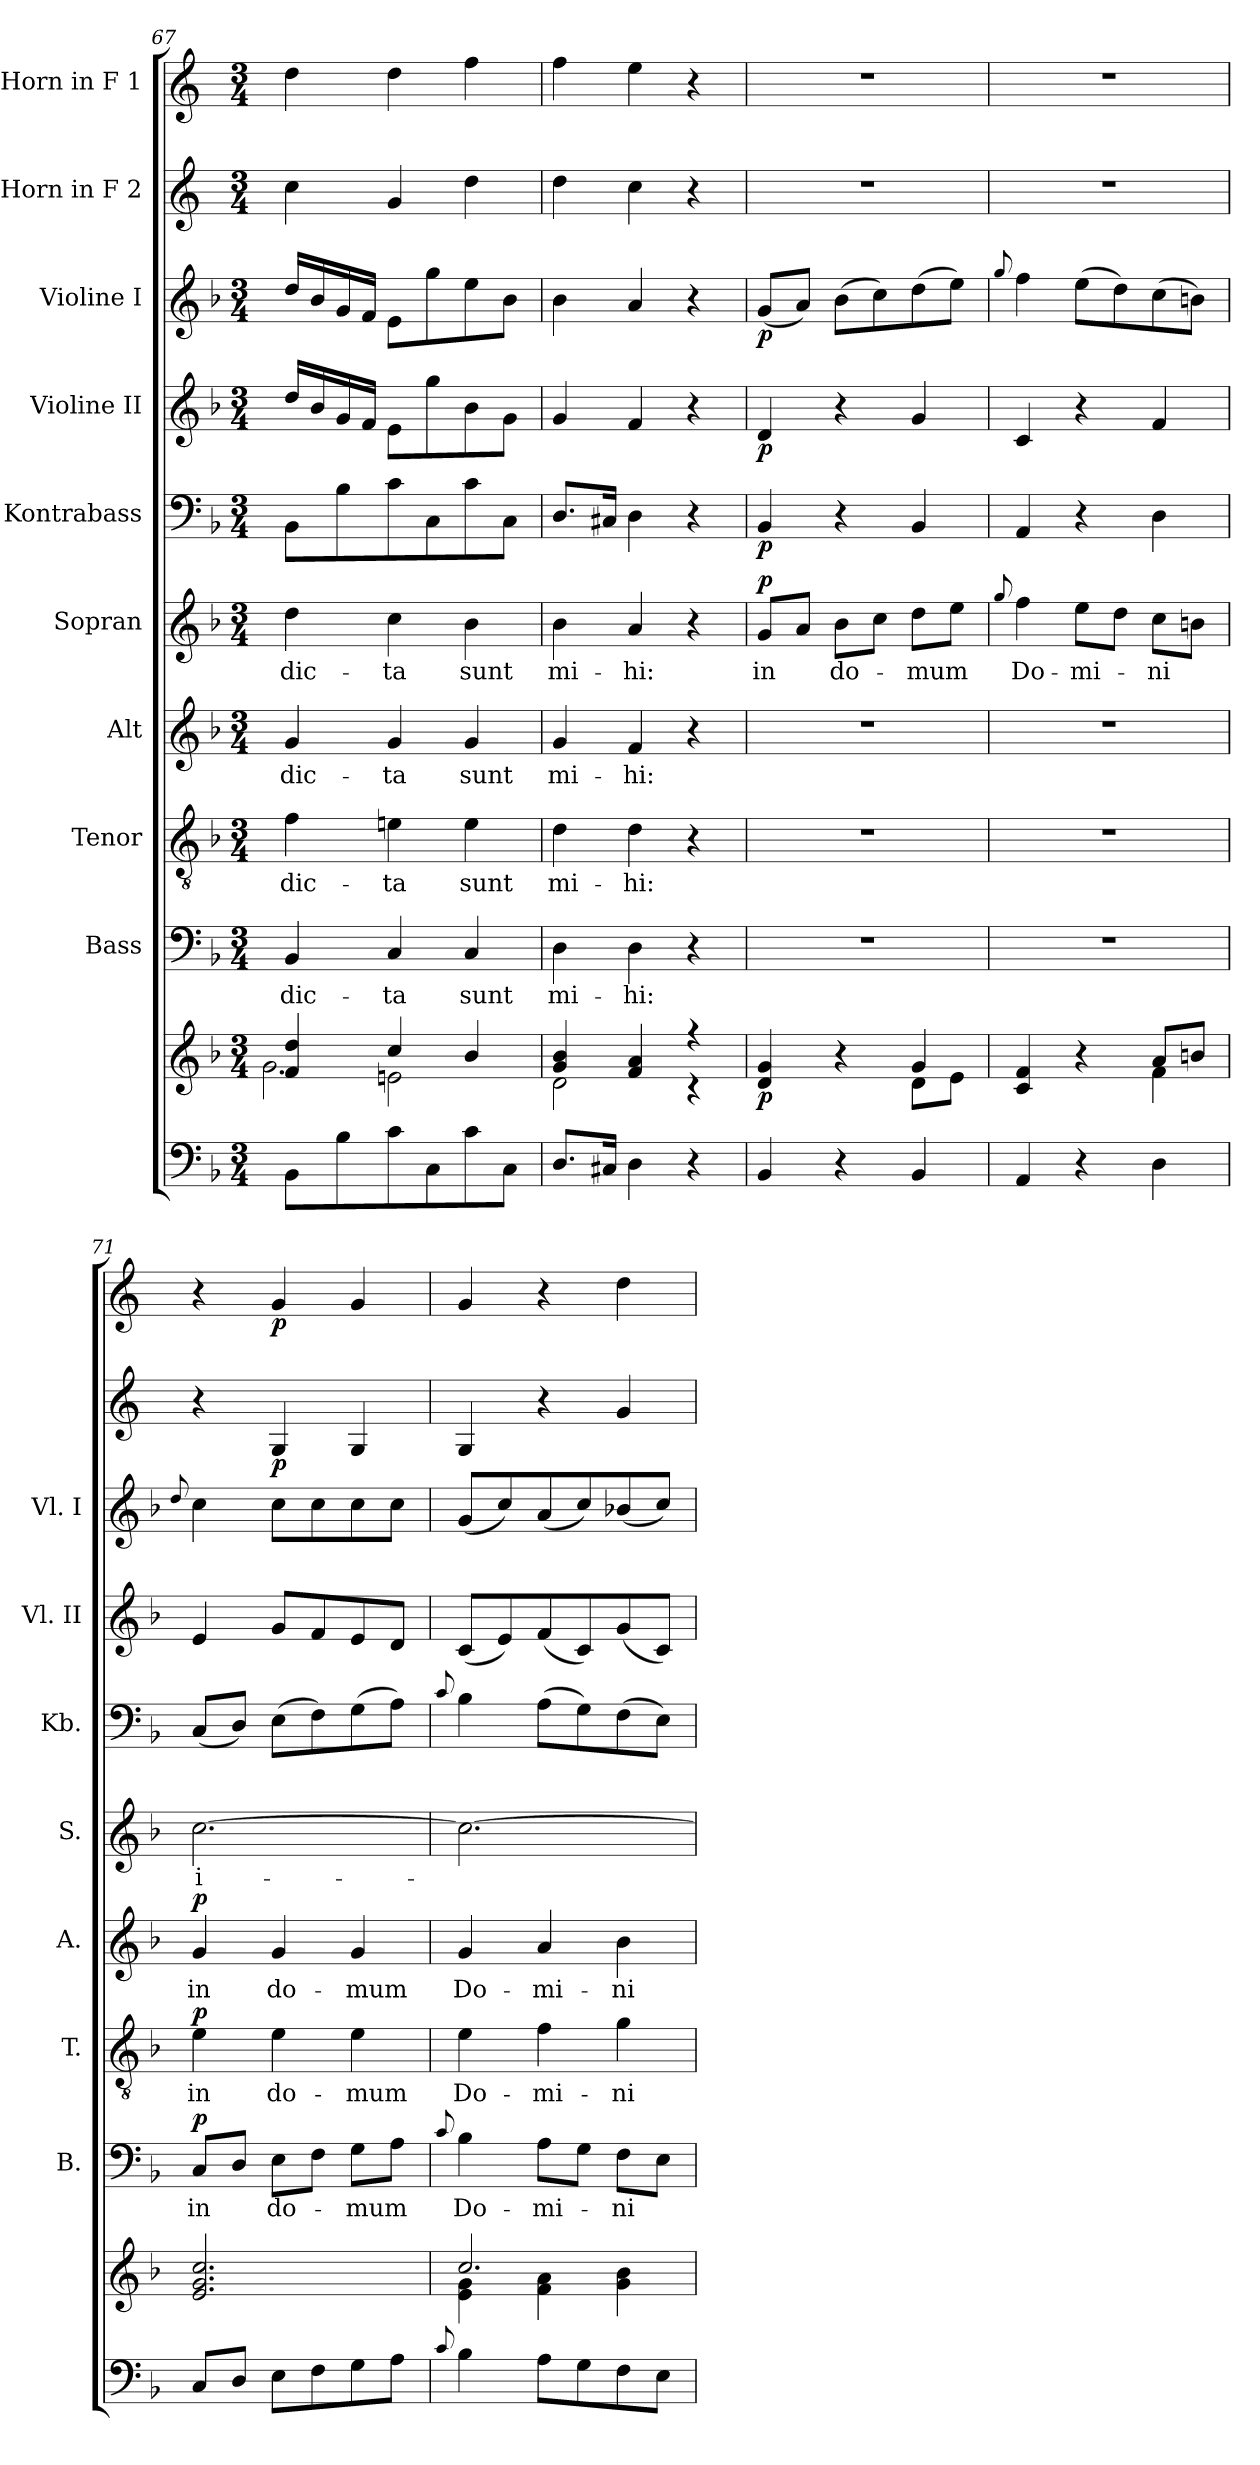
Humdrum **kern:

**kern	**kern	**dynam	**kern	**text	**dynam	**kern	**text	**dynam	**kern	**text	**dynam	**kern	**text	**dynam	**kern	**dynam	**kern	**dynam	**kern	**dynam	**kern	**dynam	**kern	**dynam
*part10	*part10	*part10	*part9	*part9	*part9	*part8	*part8	*part8	*part7	*part7	*part7	*part6	*part6	*part6	*part5	*part5	*part4	*part4	*part3	*part3	*part2	*part2	*part1	*part1
*staff11	*staff10	*staff10/11	*staff9	*staff9	*staff9	*staff8	*staff8	*staff8	*staff7	*staff7	*staff7	*staff6	*staff6	*staff6	*staff5	*staff5	*staff4	*staff4	*staff3	*staff3	*staff2	*staff2	*staff1	*staff1
*	*	*	*I"Bass	*	*	*I"Tenor	*	*	*I"Alt	*	*	*I"Sopran	*	*	*I"Kontrabass	*	*I"Violine II	*	*I"Violine I	*	*I"Horn in F 2	*	*I"Horn in F 1	*
*	*	*	*I'B.	*	*	*I'T.	*	*	*I'A.	*	*	*I'S.	*	*	*I'Kb.	*	*I'Vl. II	*	*I'Vl. I	*	*	*	*	*
*clefF4	*clefG2	*	*clefF4	*	*	*clefGv2	*	*	*clefG2	*	*	*clefG2	*	*	*clefF4	*	*clefG2	*	*clefG2	*	*clefG2	*	*clefG2	*
*	*	*	*	*	*	*	*	*	*	*	*	*	*	*	*ITrd7c12	*	*	*	*	*	*ITrd4c7	*	*ITrd4c7	*
*k[b-]	*k[b-]	*	*k[b-]	*	*	*k[b-]	*	*	*k[b-]	*	*	*k[b-]	*	*	*k[b-]	*	*k[b-]	*	*k[b-]	*	*k[b-]	*	*k[b-]	*
*F:	*F:	*	*F:	*	*	*F:	*	*	*F:	*	*	*F:	*	*	*F:	*	*F:	*	*F:	*	*F:	*	*F:	*
*M3/4	*M3/4	*	*M3/4	*	*	*M3/4	*	*	*M3/4	*	*	*M3/4	*	*	*M3/4	*	*M3/4	*	*M3/4	*	*M3/4	*	*M3/4	*
=67	=67	=67	=67	=67	=67	=67	=67	=67	=67	=67	=67	=67	=67	=67	=67	=67	=67	=67	=67	=67	=67	=67	=67	=67
*	*^	*	*	*	*	*	*	*	*	*	*	*	*	*	*	*	*	*	*	*	*	*	*	*
*	*	*^	*	*	*	*	*	*	*	*	*	*	*	*	*	*	*	*	*	*	*	*	*	*	*
!	!	!	!	!	!	!LO:LY:b	!	!	!LO:LY:b	!	!	!LO:LY:b	!	!	!LO:LY:b	!	!	!	!	!	!	!	!	!	!	!
8BB-\L	4f/ 4dd/	2.g\	4ryy	.	4BB-/	dic-	.	4f\	dic-	.	4g/	dic-	.	4dd\	dic-	.	8BBB-\L	.	16dd/LL	.	16dd/LL	.	4f\	.	4g\	.
.	.	.	.	.	.	.	.	.	.	.	.	.	.	.	.	.	.	.	16b-/	.	16b-/	.	.	.	.	.
8B-\	.	.	.	.	.	.	.	.	.	.	.	.	.	.	.	.	8BB-\	.	16g/	.	16g/	.	.	.	.	.
.	.	.	.	.	.	.	.	.	.	.	.	.	.	.	.	.	.	.	16f/JJ	.	16f/JJ	.	.	.	.	.
!	!	!	!	!	!	!LO:LY:b	!	!	!LO:LY:b	!	!	!LO:LY:b	!	!	!LO:LY:b	!	!	!	!	!	!	!	!	!	!	!
8c\	4cc/	.	2en\	.	4C/	-ta	.	4en\	-ta	.	4g/	-ta	.	4cc\	-ta	.	8C\	.	8e\L	.	8e\L	.	4c/	.	4g\	.
8C\	.	.	.	.	.	.	.	.	.	.	.	.	.	.	.	.	8CC\	.	8gg\	.	8gg\	.	.	.	.	.
!	!	!	!	!	!	!LO:LY:b	!	!	!LO:LY:b	!	!	!LO:LY:b	!	!	!LO:LY:b	!	!	!	!	!	!	!	!	!	!	!
8c\	4b-/	.	.	.	4C/	sunt	.	4e\	sunt	.	4g/	sunt	.	4b-\	sunt	.	8C\	.	8b-\	.	8ee\	.	4g\	.	4b-\	.
8C\J	.	.	.	.	.	.	.	.	.	.	.	.	.	.	.	.	8CC\J	.	8g\J	.	8b-\J	.	.	.	.	.
*	*	*v	*v	*	*	*	*	*	*	*	*	*	*	*	*	*	*	*	*	*	*	*	*	*	*	*
=68	=68	=68	=68	=68	=68	=68	=68	=68	=68	=68	=68	=68	=68	=68	=68	=68	=68	=68	=68	=68	=68	=68	=68	=68	=68
!	!	!	!	!	!LO:LY:b	!	!	!LO:LY:b	!	!	!LO:LY:b	!	!	!LO:LY:b	!	!	!	!	!	!	!	!	!	!	!
8.D/L	4g/ 4b-/	2d\	.	4D\	mi-	.	4d\	mi-	.	4g/	mi-	.	4b-\	mi-	.	8.DD/L	.	4g/	.	4b-\	.	4g\	.	4b-\	.
16C#X/Jk	.	.	.	.	.	.	.	.	.	.	.	.	.	.	.	16CC#X/Jk	.	.	.	.	.	.	.	.	.
!	!	!	!	!	!LO:LY:b	!	!	!LO:LY:b	!	!	!LO:LY:b	!	!	!LO:LY:b	!	!	!	!	!	!	!	!	!	!	!
4D\	4f/ 4a/	.	.	4D\	-hi:	.	4d\	-hi:	.	4f/	-hi:	.	4a/	-hi:	.	4DD\	.	4f/	.	4a/	.	4f\	.	4a\	.
4r	4r	4r	.	4r	.	.	4r	.	.	4r	.	.	4r	.	.	4r	.	4r	.	4r	.	4r	.	4r	.
=69	=69	=69	=69	=69	=69	=69	=69	=69	=69	=69	=69	=69	=69	=69	=69	=69	=69	=69	=69	=69	=69	=69	=69	=69	=69
!	!	!	!LO:DY:b	!	!	!	!	!	!	!	!	!	!	!LO:LY:b	!LO:DY:a	!	!LO:DY:b	!	!LO:DY:b	!	!LO:DY:b	!	!	!	!
4BB-/	4d/ 4g/	2ryy	p	2.r	.	.	2.r	.	.	2.r	.	.	8g/L	in	p	4BBB-/	p	4d/	p	(<8g/L	p	2.r	.	2.r	.
.	.	.	.	.	.	.	.	.	.	.	.	.	8a/J	.	.	.	.	.	.	8a/J)	.	.	.	.	.
!	!	!	!	!	!	!	!	!	!	!	!	!	!	!LO:LY:b	!	!	!	!	!	!	!	!	!	!	!
4r	4r	.	.	.	.	.	.	.	.	.	.	.	8b-\L	do-	.	4r	.	4r	.	(>8b-\L	.	.	.	.	.
.	.	.	.	.	.	.	.	.	.	.	.	.	8cc\J	.	.	.	.	.	.	8cc\)	.	.	.	.	.
!	!	!	!	!	!	!	!	!	!	!	!	!	!	!LO:LY:b	!	!	!	!	!	!	!	!	!	!	!
4BB-/	4g/	8d\L	.	.	.	.	.	.	.	.	.	.	8dd\L	-mum	.	4BBB-/	.	4g/	.	(>8dd\	.	.	.	.	.
.	.	8e\J	.	.	.	.	.	.	.	.	.	.	8ee\J	.	.	.	.	.	.	8ee\J)	.	.	.	.	.
!!LO:PB:g=z
=70	=70	=70	=70	=70	=70	=70	=70	=70	=70	=70	=70	=70	=70	=70	=70	=70	=70	=70	=70	=70	=70	=70	=70	=70	=70
.	.	.	.	.	.	.	.	.	.	.	.	.	8qqgg/	.	.	.	.	.	.	8qqgg/	.	.	.	.	.
!	!	!	!	!	!	!	!	!	!	!	!	!	!	!LO:LY:b	!	!	!	!	!	!	!	!	!	!	!
4AA/	4c/ 4f/	2ryy	.	2.r	.	.	2.r	.	.	2.r	.	.	4ff\	Do-	.	4AAA/	.	4c/	.	4ff\	.	2.r	.	2.r	.
!	!	!	!	!	!	!	!	!	!	!	!	!	!	!LO:LY:b	!	!	!	!	!	!	!	!	!	!	!
4r	4r	.	.	.	.	.	.	.	.	.	.	.	8ee\L	-mi-	.	4r	.	4r	.	(>8ee\L	.	.	.	.	.
.	.	.	.	.	.	.	.	.	.	.	.	.	8dd\J	.	.	.	.	.	.	8dd\)	.	.	.	.	.
!	!	!	!	!	!	!	!	!	!	!	!	!	!	!LO:LY:b	!	!	!	!	!	!	!	!	!	!	!
4D\	8a/L	4f\	.	.	.	.	.	.	.	.	.	.	8cc\L	-ni	.	4DD\	.	4f/	.	(>8cc\	.	.	.	.	.
.	8bn/J	.	.	.	.	.	.	.	.	.	.	.	8bn\J	.	.	.	.	.	.	8bn\J)	.	.	.	.	.
*	*v	*v	*	*	*	*	*	*	*	*	*	*	*	*	*	*	*	*	*	*	*	*	*	*	*
=71	=71	=71	=71	=71	=71	=71	=71	=71	=71	=71	=71	=71	=71	=71	=71	=71	=71	=71	=71	=71	=71	=71	=71	=71
.	.	.	.	.	.	.	.	.	.	.	.	.	.	.	.	.	.	.	8qqdd/	.	.	.	.	.
!	!	!	!	!LO:LY:b	!LO:DY:a	!	!LO:LY:b	!LO:DY:a	!	!LO:LY:b	!LO:DY:a	!	!LO:LY:b	!	!	!	!	!	!	!	!	!	!	!
8C/L	2.e/ 2.g/ 2.cc/	.	8C/L	in	p	4e\	in	p	4g/	in	p	[2.cc\	i-	.	(<8CC/L	.	4e/	.	4cc\	.	4r	.	4r	.
8D/J	.	.	8D/J	.	.	.	.	.	.	.	.	.	.	.	8DD/J)	.	.	.	.	.	.	.	.	.
!	!	!	!	!LO:LY:b	!	!	!LO:LY:b	!	!	!LO:LY:b	!	!	!	!	!	!	!	!	!	!	!	!LO:DY:b	!	!LO:DY:b
8E\L	.	.	8E\L	do-	.	4e\	do-	.	4g/	do-	.	.	.	.	(>8EE\L	.	8g/L	.	8cc\L	.	4C/	p	4c/	p
8F\	.	.	8F\J	.	.	.	.	.	.	.	.	.	.	.	8FF\)	.	8f/	.	8cc\	.	.	.	.	.
!	!	!	!	!LO:LY:b	!	!	!LO:LY:b	!	!	!LO:LY:b	!	!	!	!	!	!	!	!	!	!	!	!	!	!
8G\	.	.	8G\L	-mum	.	4e\	-mum	.	4g/	-mum	.	.	.	.	(>8GG\	.	8e/	.	8cc\	.	4C/	.	4c/	.
8A\J	.	.	8A\J	.	.	.	.	.	.	.	.	.	.	.	8AA\J)	.	8d/J	.	8cc\J	.	.	.	.	.
=72	=72	=72	=72	=72	=72	=72	=72	=72	=72	=72	=72	=72	=72	=72	=72	=72	=72	=72	=72	=72	=72	=72	=72	=72
8qqc/	.	.	8qqc/	.	.	.	.	.	.	.	.	.	.	.	8qqC/	.	.	.	.	.	.	.	.	.
*	*^	*	*	*	*	*	*	*	*	*	*	*	*	*	*	*	*	*	*	*	*	*	*	*
!	!	!	!	!	!LO:LY:b	!	!	!LO:LY:b	!	!	!LO:LY:b	!	!	!	!	!	!	!	!	!	!	!	!	!	!
4B-\	2.cc/	4e\ 4g\	.	4B-\	Do-	.	4e\	Do-	.	4g/	Do-	.	2.cc\_	.	.	4BB-\	.	(<8c/L	.	(<8g/L	.	4C/	.	4c/	.
.	.	.	.	.	.	.	.	.	.	.	.	.	.	.	.	.	.	8e/)	.	8cc/)	.	.	.	.	.
!	!	!	!	!	!LO:LY:b	!	!	!LO:LY:b	!	!	!LO:LY:b	!	!	!	!	!	!	!	!	!	!	!	!	!	!
8A\L	.	4f\ 4a\	.	8A\L	-mi-	.	4f\	-mi-	.	4a/	-mi-	.	.	.	.	(>8AA\L	.	(<8f/	.	(<8a/	.	4r	.	4r	.
8G\	.	.	.	8G\J	.	.	.	.	.	.	.	.	.	.	.	8GG\)	.	8c/)	.	8cc/)	.	.	.	.	.
!	!	!	!	!	!LO:LY:b	!	!	!LO:LY:b	!	!	!LO:LY:b	!	!	!	!	!	!	!	!	!	!	!	!	!	!
8F\	.	4g\ 4b-\	.	8F\L	-ni	.	4g\	-ni	.	4b-\	-ni	.	.	.	.	(>8FF\	.	(<8g/	.	(<8b-X/	.	4c/	.	4g\	.
8E\J	.	.	.	8E\J	.	.	.	.	.	.	.	.	.	.	.	8EE\J)	.	8c/J)	.	8cc/J)	.	.	.	.	.
*	*v	*v	*	*	*	*	*	*	*	*	*	*	*	*	*	*	*	*	*	*	*	*	*	*	*
=	=	=	=	=	=	=	=	=	=	=	=	=	=	=	=	=	=	=	=	=	=	=	=	=
*-	*-	*-	*-	*-	*-	*-	*-	*-	*-	*-	*-	*-	*-	*-	*-	*-	*-	*-	*-	*-	*-	*-	*-	*-
